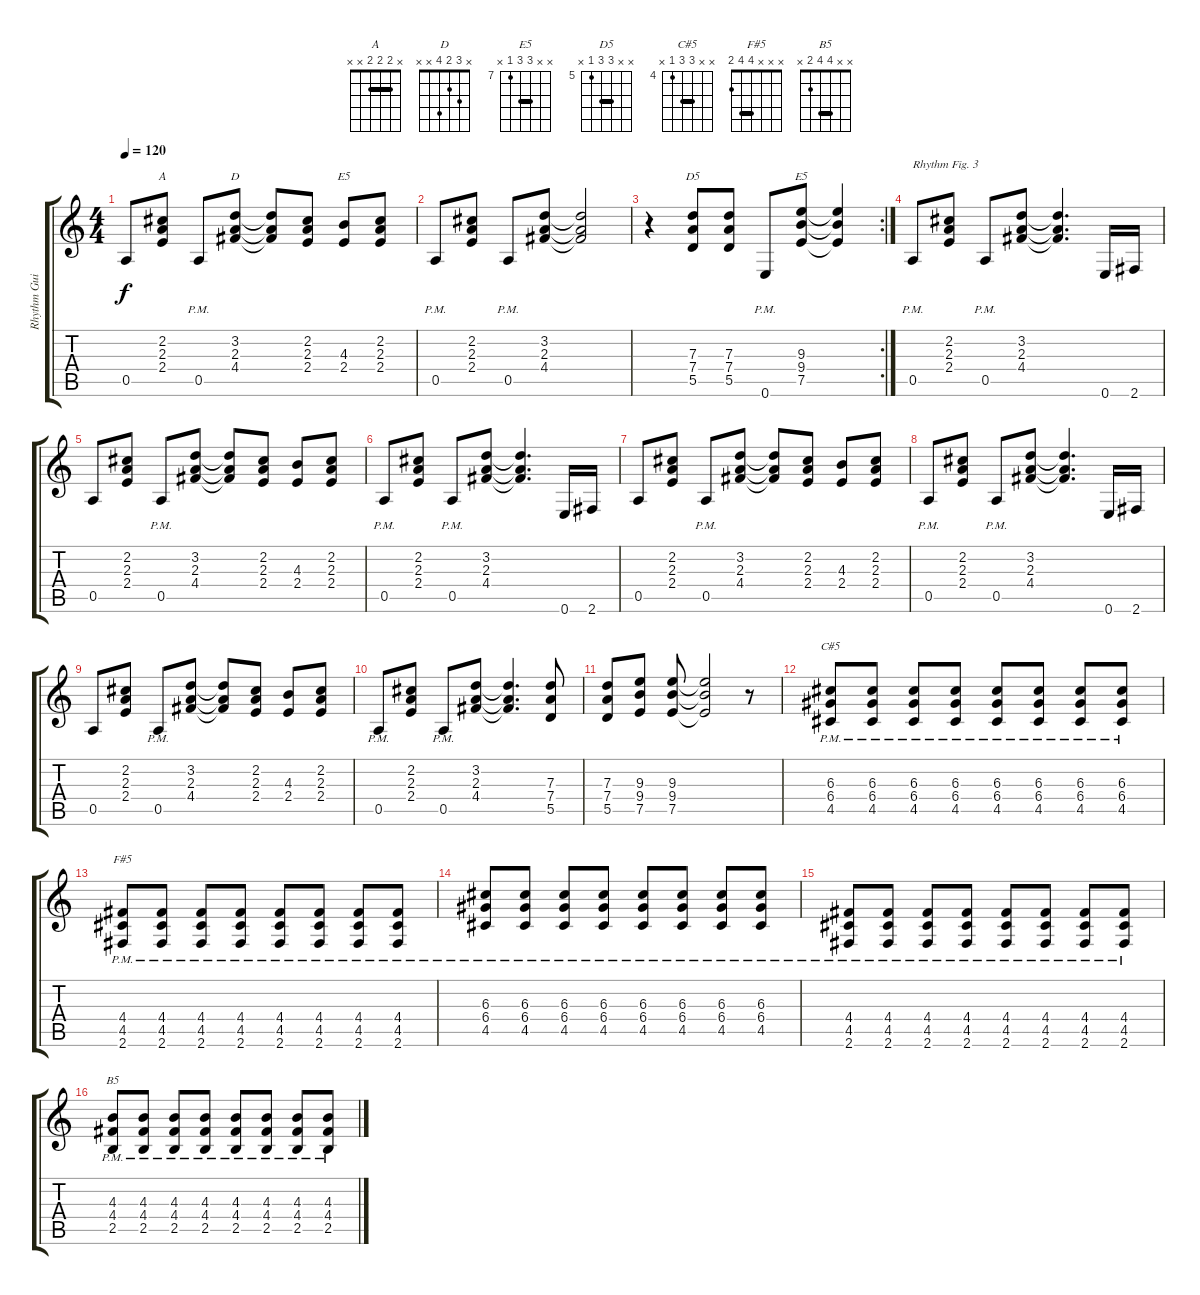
\track ("Rhythm Guitar 1" "Rhythm Gui") {instrument overdrivenguitar}
\staff {score tabs}
\tuning (E4 B3 G3 D3 A2 E2) {hide}
\chord ("A" x 2 2 2 x x) {barre 2}
\chord ("D" x 3 2 4 x x)
\chord ("E5" x x 4 2 x x)
\chord ("D5" x x 7 7 5 x) {firstfret 5 barre 7}
\chord ("E5" x x 9 9 7 x) {firstfret 7 barre 9}
\chord ("C#5" x x 6 6 4 x) {firstfret 4 barre 6}
\chord ("F#5" x x x 4 4 2) {barre 4}
\chord ("B5" x x 4 4 2 x) {barre 4}
\ts (4 4)
\tempo 120
\clef g2
\ks c
0.5.8{dy f} (2.2 2.3 2.4).8{ch "A"} 0.5{pm}.8 (3.2 2.3 4.4).8{ch "D"} (3.2{t} 2.3{t} 4.4{t}).8 (2.2 2.3 2.4).8 (4.3 2.4).8{ch "E5"} (2.2 2.3 2.4).8 |
0.5{pm}.8 (2.2 2.3 2.4).8 0.5{pm}.8 (3.2 2.3 4.4).8 (3.2{t} 2.3{t} 4.4{t}).2 |
\rc 2
r.4 (7.3 7.4 5.5).8{ch "D5"} (7.3 7.4 5.5).8 0.6{pm}.8 (9.3 9.4 7.5).8{ch "E5"} (9.3{t} 9.4{t} 7.5{t}).4 |
0.5{pm}.8{txt "Rhythm Fig. 3"} (2.2 2.3 2.4).8 0.5{pm}.8 (3.2 2.3 4.4).8 (3.2{t} 2.3{t} 4.4{t}).4{d} 0.6.16 2.6.16 |
0.5.8 (2.2 2.3 2.4).8 0.5{pm}.8 (3.2 2.3 4.4).8 (3.2{t} 2.3{t} 4.4{t}).8 (2.2 2.3 2.4).8 (4.3 2.4).8 (2.2 2.3 2.4).8 |
0.5{pm}.8 (2.2 2.3 2.4).8 0.5{pm}.8 (3.2 2.3 4.4).8 (3.2{t} 2.3{t} 4.4{t}).4{d} 0.6.16 2.6.16 |
0.5.8 (2.2 2.3 2.4).8 0.5{pm}.8 (3.2 2.3 4.4).8 (3.2{t} 2.3{t} 4.4{t}).8 (2.2 2.3 2.4).8 (4.3 2.4).8 (2.2 2.3 2.4).8 |
0.5{pm}.8 (2.2 2.3 2.4).8 0.5{pm}.8 (3.2 2.3 4.4).8 (3.2{t} 2.3{t} 4.4{t}).4{d} 0.6.16 2.6.16 |
0.5.8 (2.2 2.3 2.4).8 0.5{pm}.8 (3.2 2.3 4.4).8 (3.2{t} 2.3{t} 4.4{t}).8 (2.2 2.3 2.4).8 (4.3 2.4).8 (2.2 2.3 2.4).8 |
0.5{pm}.8 (2.2 2.3 2.4).8 0.5{pm}.8 (3.2 2.3 4.4).8 (3.2{t} 2.3{t} 4.4{t}).4{d} (7.3 7.4 5.5).8 |
(7.3 7.4 5.5).8 (9.3 9.4 7.5).8 (9.3 9.4 7.5).8 (9.3{t} 9.4{t} 7.5{t}).2 r.8 |
(6.3{pm} 6.4{pm} 4.5{pm}).8{ch "C#5"} (6.3{pm} 6.4{pm} 4.5{pm}).8 (6.3{pm} 6.4{pm} 4.5{pm}).8 (6.3{pm} 6.4{pm} 4.5{pm}).8 (6.3{pm} 6.4{pm} 4.5{pm}).8 (6.3{pm} 6.4{pm} 4.5{pm}).8 (6.3{pm} 6.4{pm} 4.5{pm}).8 (6.3{pm} 6.4{pm} 4.5{pm}).8 |
(4.4{pm} 4.5{pm} 2.6{pm}).8{ch "F#5"} (4.4{pm} 4.5{pm} 2.6{pm}).8 (4.4{pm} 4.5{pm} 2.6{pm}).8 (4.4{pm} 4.5{pm} 2.6{pm}).8 (4.4{pm} 4.5{pm} 2.6{pm}).8 (4.4{pm} 4.5{pm} 2.6{pm}).8 (4.4{pm} 4.5{pm} 2.6{pm}).8 (4.4{pm} 4.5{pm} 2.6{pm}).8 |
(6.3{pm} 6.4{pm} 4.5{pm}).8 (6.3{pm} 6.4{pm} 4.5{pm}).8 (6.3{pm} 6.4{pm} 4.5{pm}).8 (6.3{pm} 6.4{pm} 4.5{pm}).8 (6.3{pm} 6.4{pm} 4.5{pm}).8 (6.3{pm} 6.4{pm} 4.5{pm}).8 (6.3{pm} 6.4{pm} 4.5{pm}).8 (6.3{pm} 6.4{pm} 4.5{pm}).8 |
(4.4{pm} 4.5{pm} 2.6{pm}).8 (4.4{pm} 4.5{pm} 2.6{pm}).8 (4.4{pm} 4.5{pm} 2.6{pm}).8 (4.4{pm} 4.5{pm} 2.6{pm}).8 (4.4{pm} 4.5{pm} 2.6{pm}).8 (4.4{pm} 4.5{pm} 2.6{pm}).8 (4.4{pm} 4.5{pm} 2.6{pm}).8 (4.4{pm} 4.5{pm} 2.6{pm}).8 |
(4.3{pm} 4.4{pm} 2.5{pm}).8{ch "B5"} (4.3{pm} 4.4{pm} 2.5{pm}).8 (4.3{pm} 4.4{pm} 2.5{pm}).8 (4.3{pm} 4.4{pm} 2.5{pm}).8 (4.3{pm} 4.4{pm} 2.5{pm}).8 (4.3{pm} 4.4{pm} 2.5{pm}).8 (4.3{pm} 4.4{pm} 2.5{pm}).8 (4.3{pm} 4.4{pm} 2.5{pm}).8
